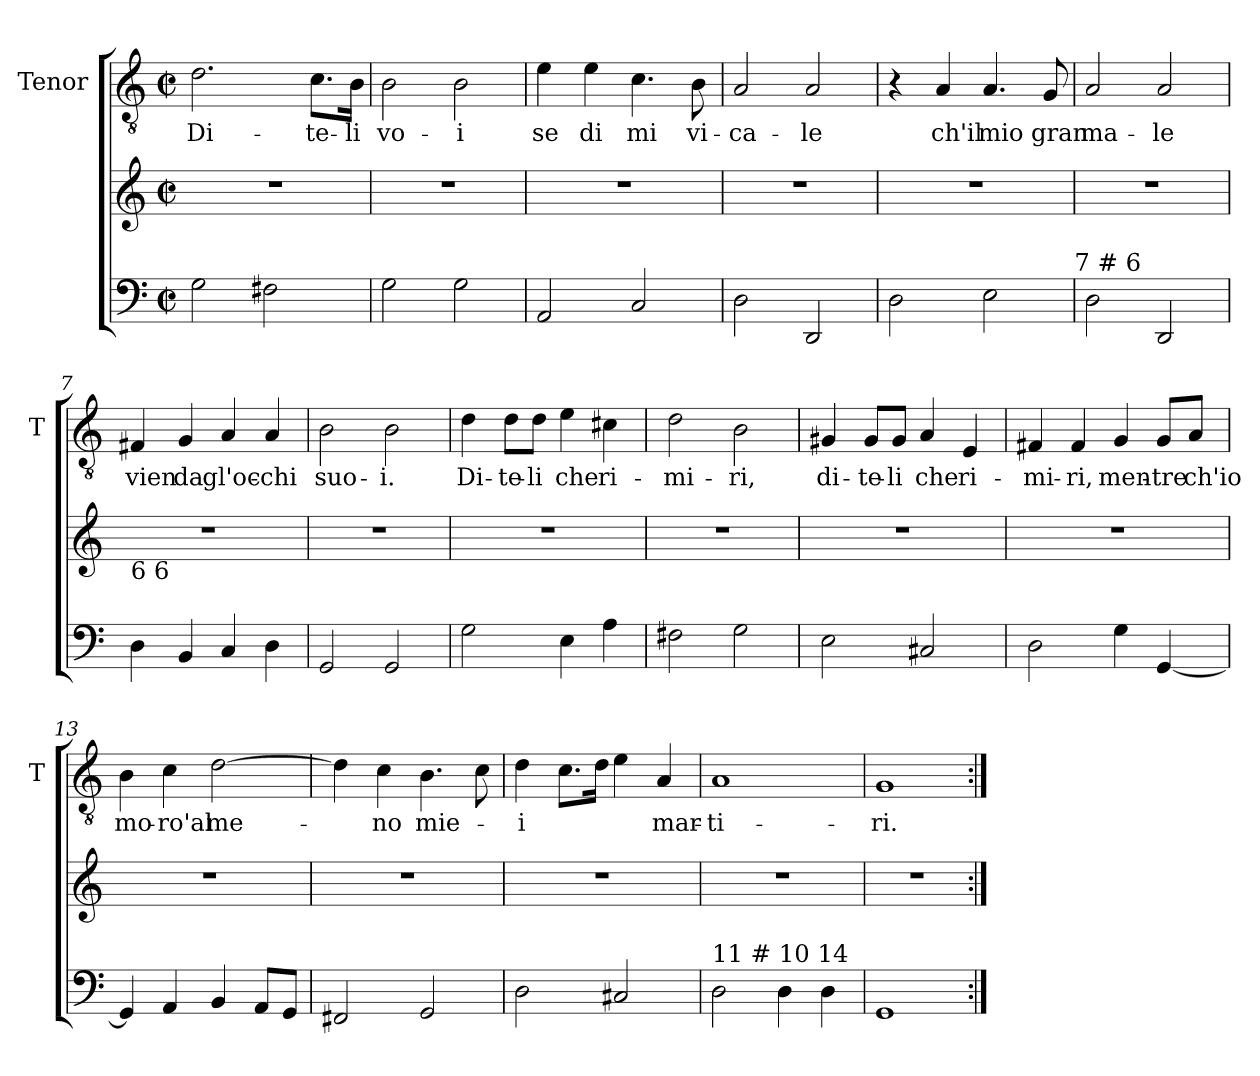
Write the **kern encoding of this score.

**kern	**kern	**kern	**text
*part2	*part2	*part1	*part1
*staff3	*staff2	*staff1	*staff1
*	*	*I"Tenor	*
*	*	*I'T	*
*clefF4	*clefG2	*clefGv2	*
*k[]	*k[]	*k[]	*
*C:	*C:	*C:	*
*M2/2	*M2/2	*M2/2	*
*met(c|)	*met(c|)	*met(c|)	*
=1	=1	=1	=1
!	!	!	!LO:LY:b
2G\	1r	2.d\	Di-
2F#X\	.	.	.
!	!	!	!LO:LY:b
.	.	8.c\L	-te-
!	!	!	!LO:LY:b
.	.	16B\Jk	-li
=2	=2	=2	=2
!	!	!	!LO:LY:b
2G\	1r	2B\	vo-
!	!	!	!LO:LY:b
2G\	.	2B\	-i
=3	=3	=3	=3
!	!	!	!LO:LY:b
2AA/	1r	4e\	se
!	!	!	!LO:LY:b
.	.	4e\	di
!	!	!	!LO:LY:b
2C/	.	4.c\	mi
!	!	!	!LO:LY:b
.	.	8B\	vi-
=4	=4	=4	=4
!	!	!	!LO:LY:b
2D\	1r	2A/	-ca-
!	!	!	!LO:LY:b
2DD/	.	2A/	-le
!!LO:LB:g=z
=5	=5	=5	=5
2D\	1r	4r	.
!	!	!	!LO:LY:b
.	.	4A/	ch'il
!	!	!	!LO:LY:b
2E\	.	4.A/	mio
!	!	!	!LO:LY:b
.	.	8G/	gran
!LO:TX:a:t=7      #  6	!	!	!
=6	=6	=6	=6
!	!	!	!LO:LY:b
2D\	1r	2A/	ma-
!	!	!	!LO:LY:b
2DD/	.	2A/	-le
=7	=7	=7	=7
!	!LO:TX:b:t=6       6	!	!
!	!	!	!LO:LY:b
4D\	1r	4F#X/	vien
!	!	!	!LO:LY:b
4BB/	.	4G/	da
!	!	!	!LO:LY:b
4C/	.	4A/	gl'oc-
!	!	!	!LO:LY:b
4D\	.	4A/	-chi
=8	=8	=8	=8
!	!	!	!LO:LY:b
2GG/	1r	2B\	suo-
!	!	!	!LO:LY:b
2GG/	.	2B\	-i.
!!LO:LB:g=z
=9	=9	=9	=9
!	!	!	!LO:LY:b
2G\	1r	4d\	Di-
!	!	!	!LO:LY:b
.	.	8d\L	-te-
!	!	!	!LO:LY:b
.	.	8d\J	-li
!	!	!	!LO:LY:b
4E\	.	4e\	che
!	!	!	!LO:LY:b
4A\	.	4c#X\	ri-
=10	=10	=10	=10
!	!	!	!LO:LY:b
2F#X\	1r	2d\	-mi-
!	!	!	!LO:LY:b
2G\	.	2B\	-ri,
=11	=11	=11	=11
!	!	!	!LO:LY:b
2E\	1r	4G#X/	di-
!	!	!	!LO:LY:b
.	.	8G#/L	-te-
!	!	!	!LO:LY:b
.	.	8G#/J	-li
!	!	!	!LO:LY:b
2C#X/	.	4A/	che
!	!	!	!LO:LY:b
.	.	4E/	ri-
=12	=12	=12	=12
!	!	!	!LO:LY:b
2D\	1r	4F#X/	-mi-
!	!	!	!LO:LY:b
.	.	4F#/	-ri,
!	!	!	!LO:LY:b
4G\	.	4G/	men-
!	!	!	!LO:LY:b
[4GG/	.	8G/L	-tre
!	!	!	!LO:LY:b
.	.	8A/J	ch'io
!!LO:LB:g=z
=13	=13	=13	=13
!	!	!	!LO:LY:b
4GG/]	1r	4B\	mo-
!	!	!	!LO:LY:b
4AA/	.	4c\	-ro'al
!	!	!	!LO:LY:b
4BB/	.	[2d\	me-
8AA/L	.	.	.
8GG/J	.	.	.
=14	=14	=14	=14
2FF#X/	1r	4d\]	.
!	!	!	!LO:LY:b
.	.	4c\	-no
!	!	!	!LO:LY:b
2GG/	.	4.B\	mie-
.	.	8c\	.
=15	=15	=15	=15
!	!	!	!LO:LY:b
2D\	1r	4d\	-i
.	.	8.c\L	.
.	.	16d\Jk	.
2C#X/	.	4e\	.
!	!	!	!LO:LY:b
.	.	4A/	mar-
=16	=16	=16	=16
!LO:TX:a:t=11     # 10      14	!	!	!
!	!	!	!LO:LY:b
2D\	1r	1A	-ti-
4D\	.	.	.
4D\	.	.	.
=17	=17	=17	=17
!	!	!	!LO:LY:b
1GG	1r	1G	-ri.
=:|!	=:|!	=:|!	=:|!
*-	*-	*-	*-
